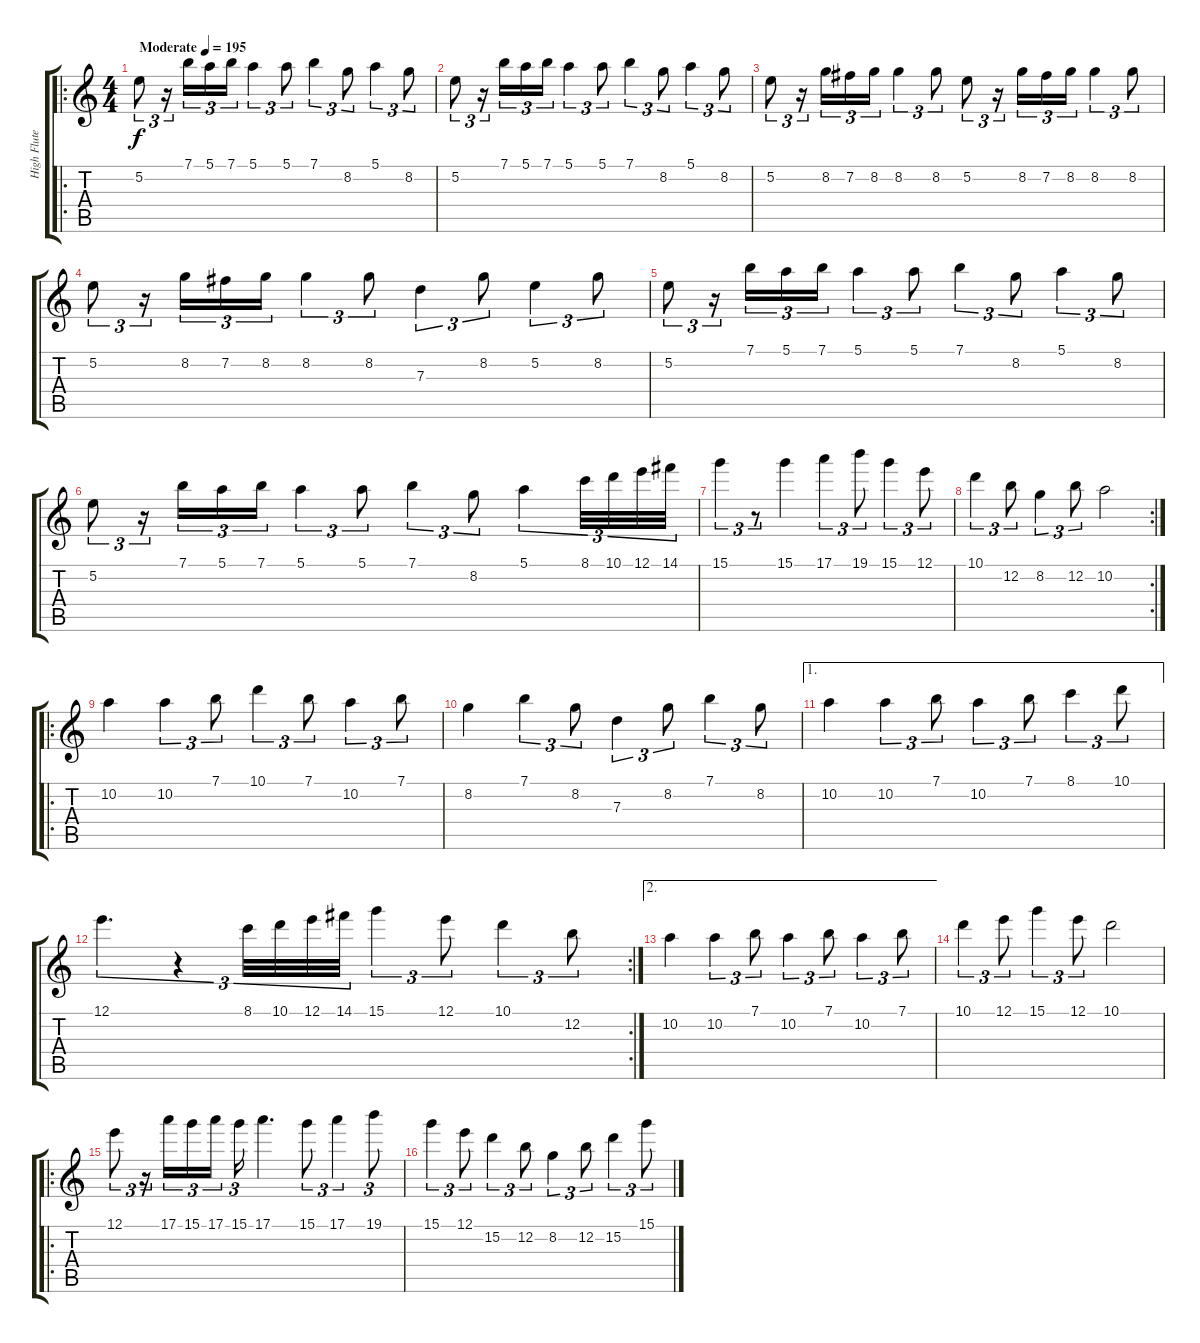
\track ("High Flute (one Oct. higher)" "High Flute") {instrument flute}
\staff {score tabs}
\tuning (E5 B4 G4 D4 A3 E3) {hide}
\ro
\ts (4 4)
\tempo (195 "Moderate")
\clef g2
\ks c
5.2.8{tu (3 2) dy f instrument flute} r.16{tu (3 2)} 7.1.16{tu (3 2)} 5.1.16{tu (3 2)} 7.1.16{tu (3 2)} 5.1.4{tu (3 2)} 5.1.8{tu (3 2)} 7.1.4{tu (3 2)} 8.2.8{tu (3 2)} 5.1.4{tu (3 2)} 8.2.8{tu (3 2)} |
5.2.8{tu (3 2)} r.16{tu (3 2)} 7.1.16{tu (3 2)} 5.1.16{tu (3 2)} 7.1.16{tu (3 2)} 5.1.4{tu (3 2)} 5.1.8{tu (3 2)} 7.1.4{tu (3 2)} 8.2.8{tu (3 2)} 5.1.4{tu (3 2)} 8.2.8{tu (3 2)} |
5.2.8{tu (3 2)} r.16{tu (3 2)} 8.2.16{tu (3 2)} 7.2.16{tu (3 2)} 8.2.16{tu (3 2)} 8.2.4{tu (3 2)} 8.2.8{tu (3 2)} 5.2.8{tu (3 2)} r.16{tu (3 2)} 8.2.16{tu (3 2)} 7.2.16{tu (3 2)} 8.2.16{tu (3 2)} 8.2.4{tu (3 2)} 8.2.8{tu (3 2)} |
5.2.8{tu (3 2)} r.16{tu (3 2)} 8.2.16{tu (3 2)} 7.2.16{tu (3 2)} 8.2.16{tu (3 2)} 8.2.4{tu (3 2)} 8.2.8{tu (3 2)} 7.3.4{tu (3 2)} 8.2.8{tu (3 2)} 5.2.4{tu (3 2)} 8.2.8{tu (3 2)} |
5.2.8{tu (3 2)} r.16{tu (3 2)} 7.1.16{tu (3 2)} 5.1.16{tu (3 2)} 7.1.16{tu (3 2)} 5.1.4{tu (3 2)} 5.1.8{tu (3 2)} 7.1.4{tu (3 2)} 8.2.8{tu (3 2)} 5.1.4{tu (3 2)} 8.2.8{tu (3 2)} |
5.2.8{tu (3 2)} r.16{tu (3 2)} 7.1.16{tu (3 2)} 5.1.16{tu (3 2)} 7.1.16{tu (3 2)} 5.1.4{tu (3 2)} 5.1.8{tu (3 2)} 7.1.4{tu (3 2)} 8.2.8{tu (3 2)} 5.1.4{tu (3 2)} 8.1.32{tu (3 2)} 10.1.32{tu (3 2)} 12.1.32{tu (3 2)} 14.1.32{tu (3 2)} |
15.1.4{tu (3 2)} r.8{tu (3 2)} 15.1.4 17.1.4{tu (3 2)} 19.1.8{tu (3 2)} 15.1.4{tu (3 2)} 12.1.8{tu (3 2)} |
\rc 2
10.1.4{tu (3 2)} 12.2.8{tu (3 2)} 8.2.4{tu (3 2)} 12.2.8{tu (3 2)} 10.2.2 |
\ro
10.2.4 10.2.4{tu (3 2)} 7.1.8{tu (3 2)} 10.1.4{tu (3 2)} 7.1.8{tu (3 2)} 10.2.4{tu (3 2)} 7.1.8{tu (3 2)} |
8.2.4 7.1.4{tu (3 2)} 8.2.8{tu (3 2)} 7.3.4{tu (3 2)} 8.2.8{tu (3 2)} 7.1.4{tu (3 2)} 8.2.8{tu (3 2)} |
\ae 1
10.2.4 10.2.4{tu (3 2)} 7.1.8{tu (3 2)} 10.2.4{tu (3 2)} 7.1.8{tu (3 2)} 8.1.4{tu (3 2)} 10.1.8{tu (3 2)} |
\rc 2
12.1.4{d tu (3 2)} r.4{tu (3 2)} 8.1.32{tu (3 2)} 10.1.32{tu (3 2)} 12.1.32{tu (3 2)} 14.1.32{tu (3 2)} 15.1.4{tu (3 2)} 12.1.8{tu (3 2)} 10.1.4{tu (3 2)} 12.2.8{tu (3 2)} |
\ae 2
10.2.4 10.2.4{tu (3 2)} 7.1.8{tu (3 2)} 10.2.4{tu (3 2)} 7.1.8{tu (3 2)} 10.2.4{tu (3 2)} 7.1.8{tu (3 2)} |
10.1.4{tu (3 2)} 12.1.8{tu (3 2)} 15.1.4{tu (3 2)} 12.1.8{tu (3 2)} 10.1.2 |
\ro
12.1.8{tu (3 2)} r.16{tu (3 2)} 17.1.16{tu (3 2)} 15.1.16{tu (3 2)} 17.1.16{tu (3 2)} 15.1.16{tu (3 2)} 17.1.4{d} 15.1.8{tu (3 2)} 17.1.4{tu (3 2)} 19.1.8{tu (3 2)} |
15.1.4{tu (3 2)} 12.1.8{tu (3 2)} 15.2.4{tu (3 2)} 12.2.8{tu (3 2)} 8.2.4{tu (3 2)} 12.2.8{tu (3 2)} 15.2.4{tu (3 2)} 15.1.8{tu (3 2)}
